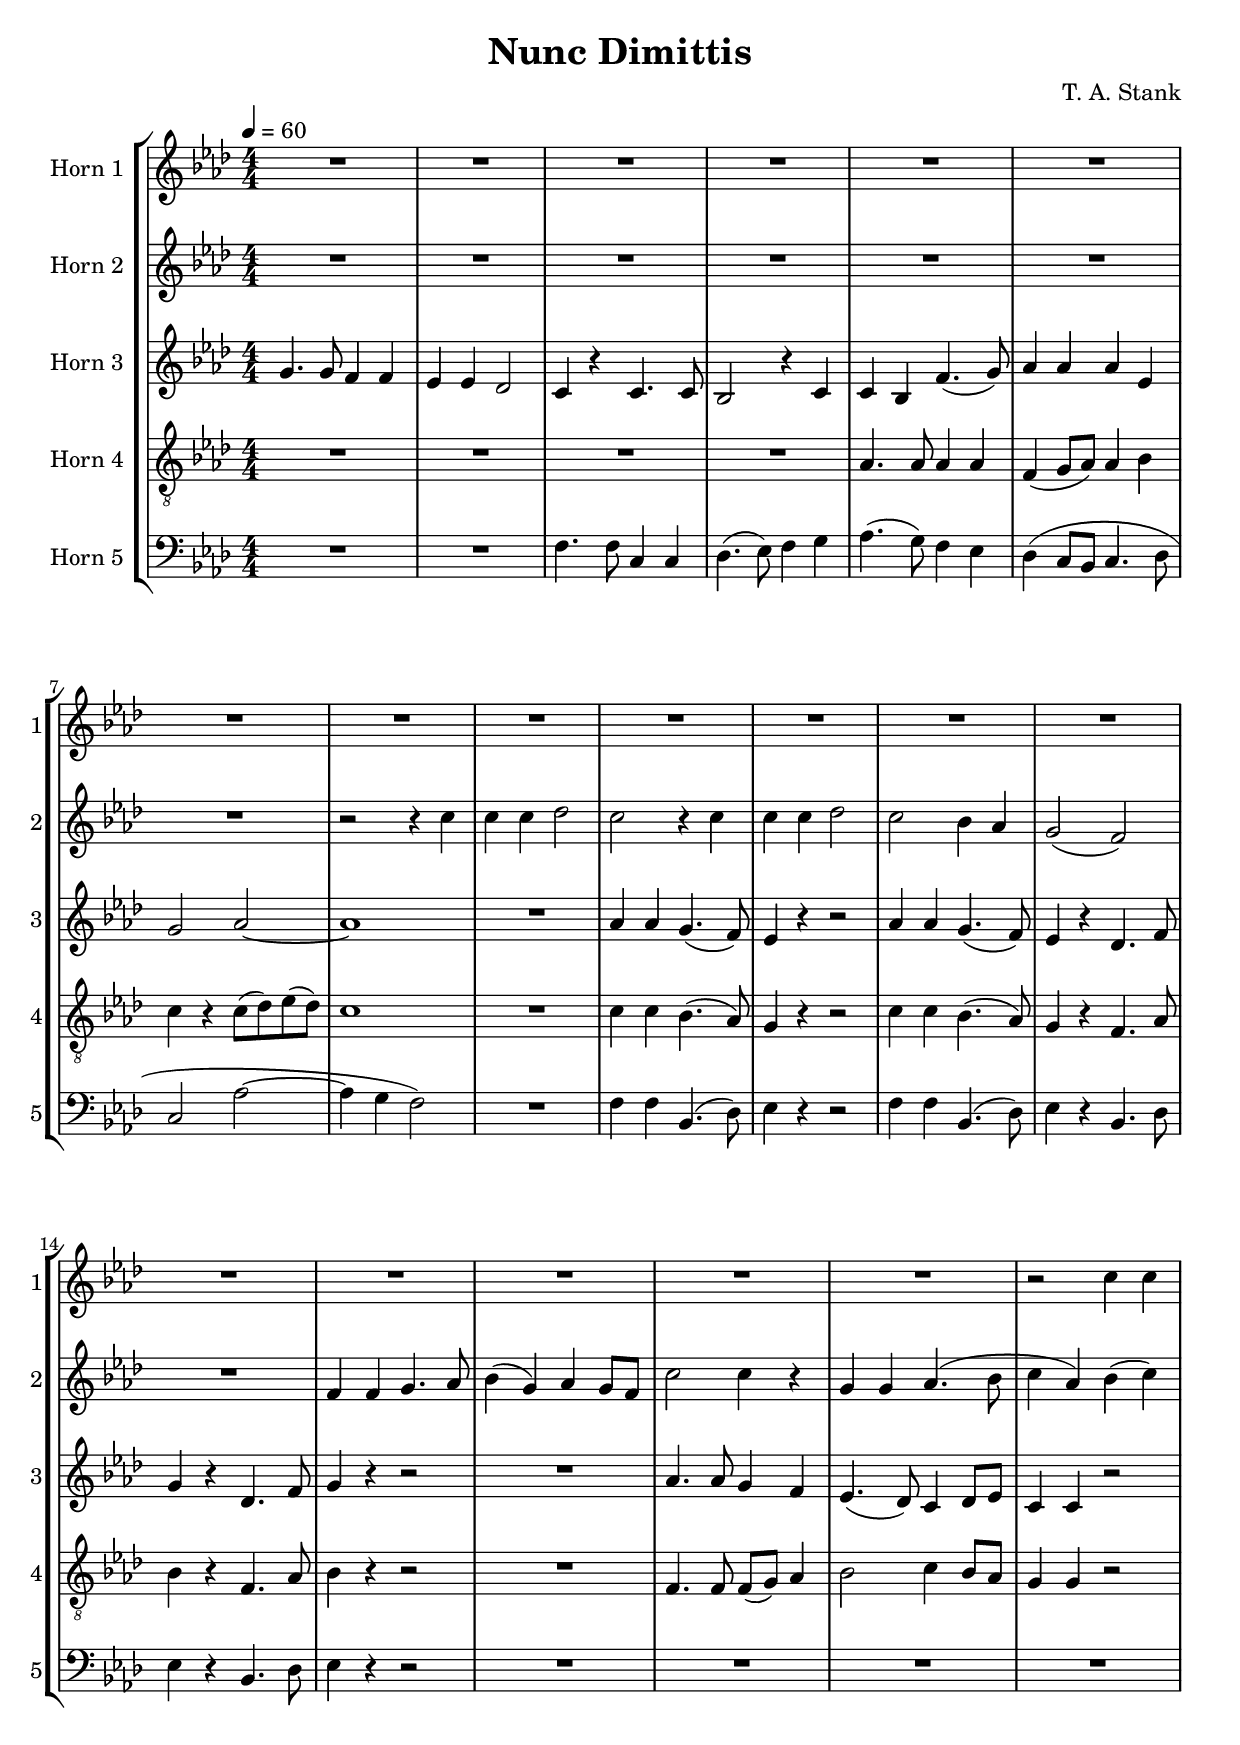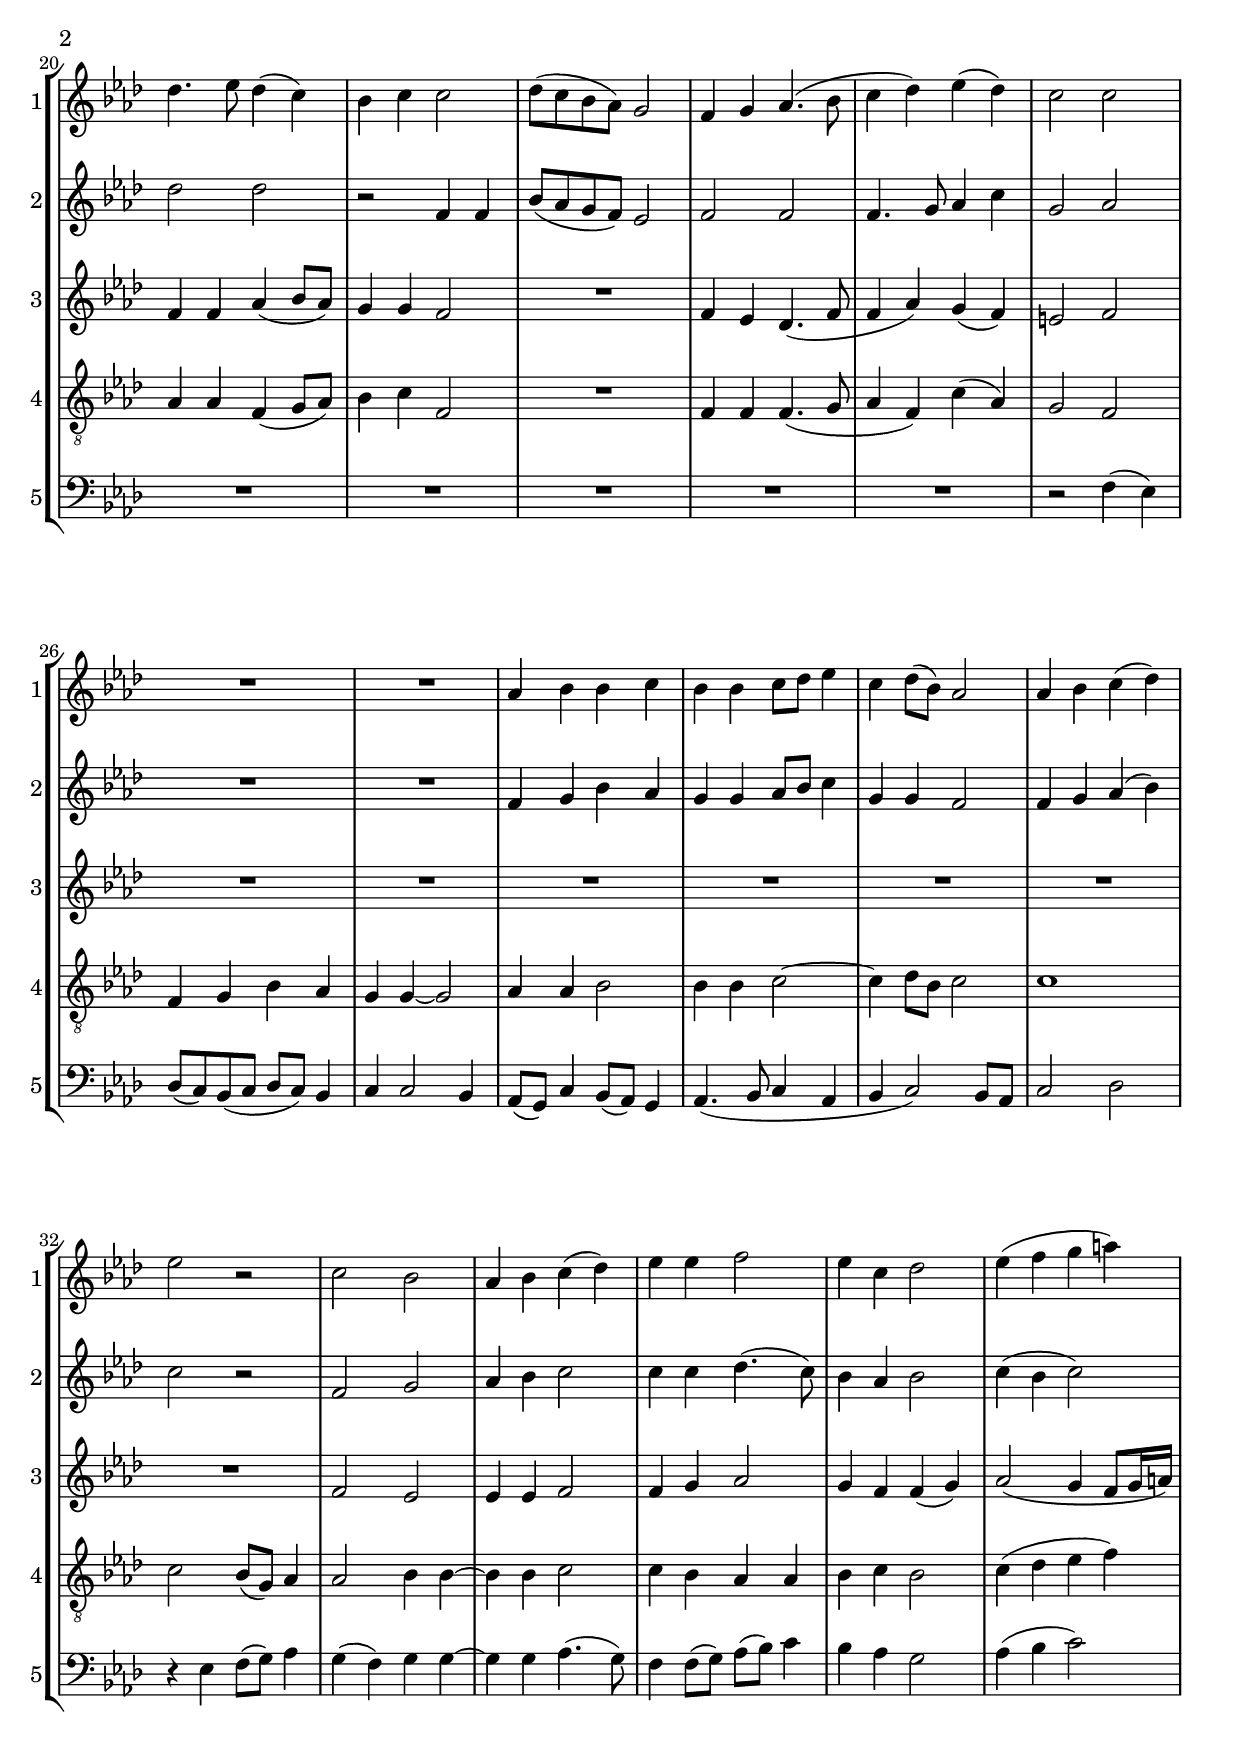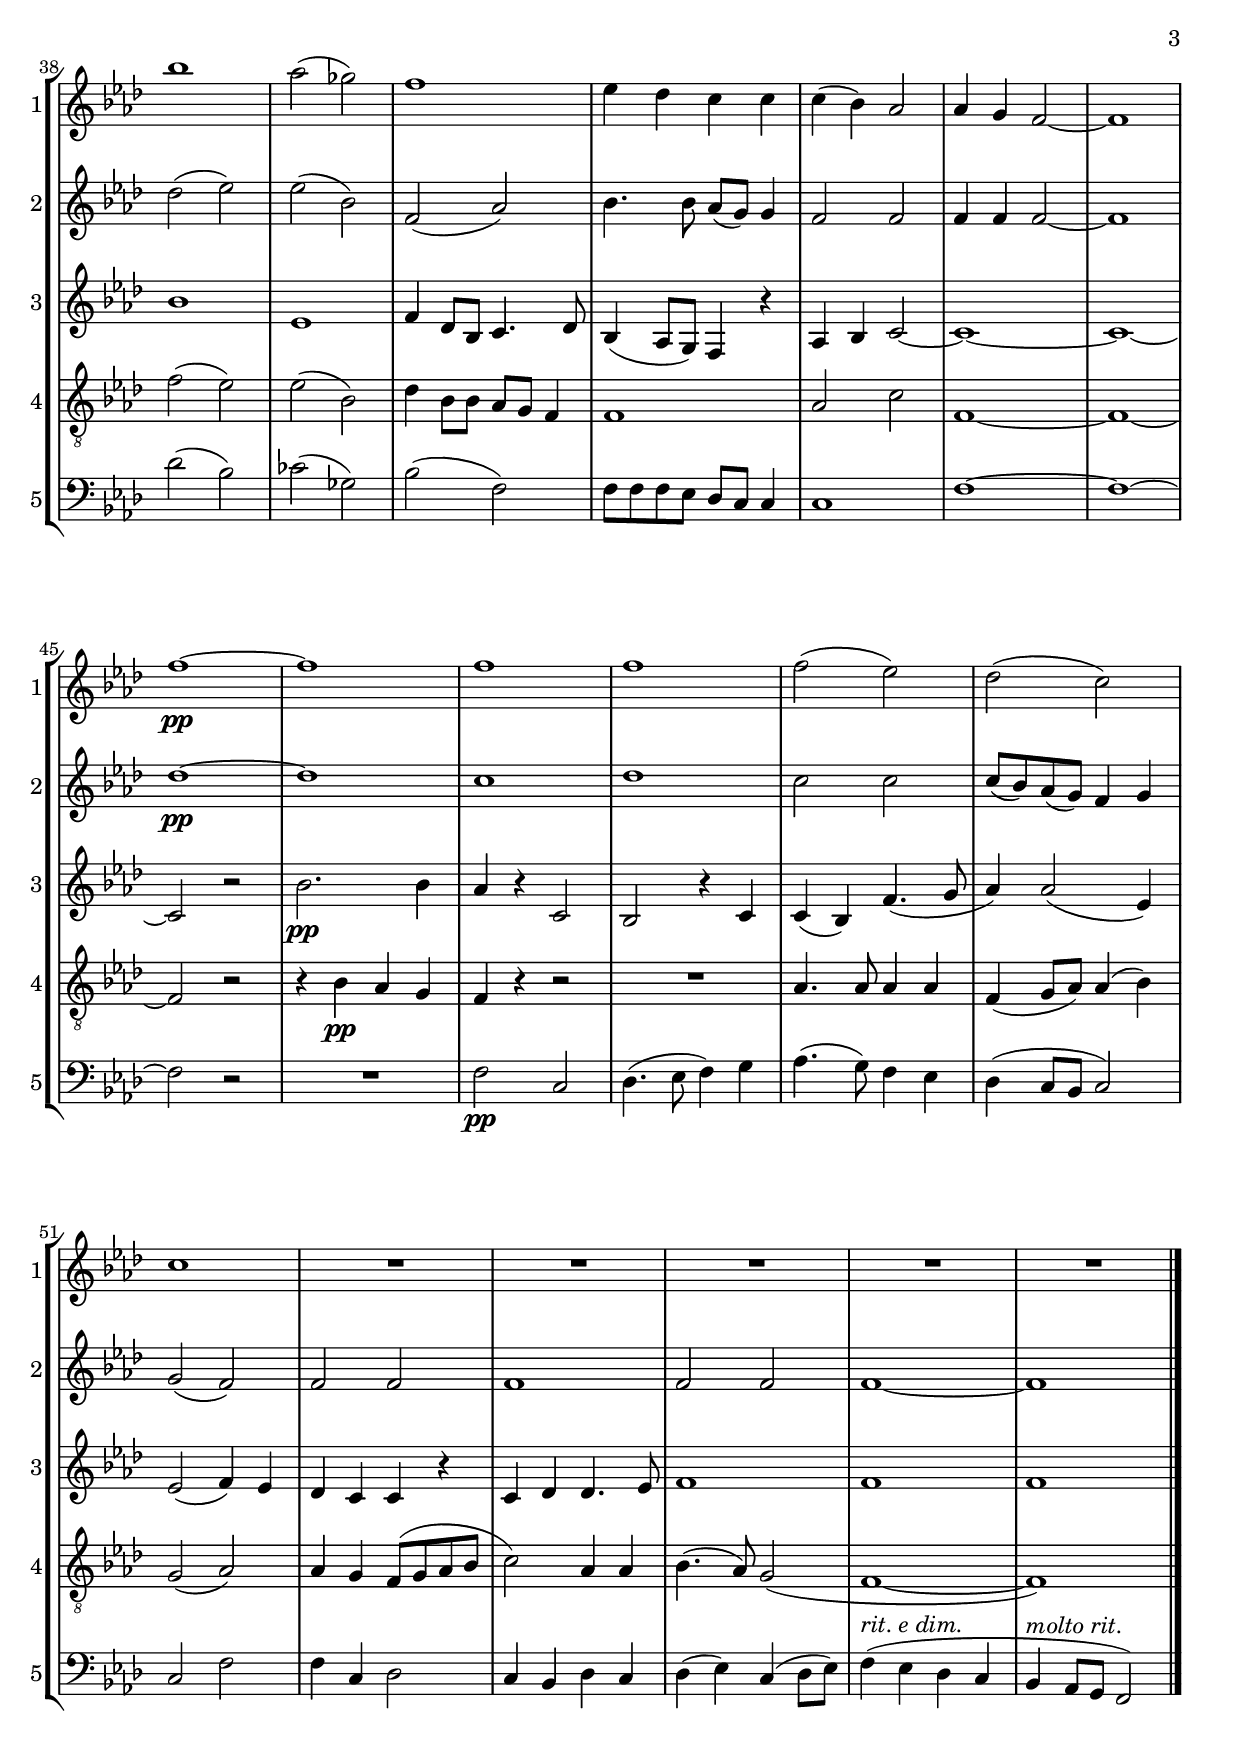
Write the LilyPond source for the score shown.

\version "2.12.3"

\include "header.lyi"
\include "template.lyi"

soprano = \relative c'' {
    R1*18
    r2 c4 c             |%19
    des4. ees8 des4 (c) |%20
    bes4 c c2           |%21
    des8 (c bes aes) g2 |%22
    f4 g aes4. (bes8    |%23
    c4 des) ees4 (des)  |%24
    c2 c                |%25
    R1*2                |%26-27
    aes4 bes bes c      |%28
    bes4 bes c8 des ees4    |%29
    c4 des8 (bes) aes2  |%30
    aes4 bes c (des)    |%31
    ees2 r              |%32
    c2 bes              |%33
    aes4 bes c (des)    |%34
    ees4 ees f2         |%35
    ees4 c des2         |%36
    ees4 (f g a)        |%37
    bes1                |%38
    aes2 (ges)          |%39
    f1                  |%40
    ees4 des c c        |%41
    c4 (bes) aes2       |%42
    aes4 g f2~          |%43
    f1                  |%44
    f'1~\pp             |%45
    f1                  |%46
    f1                  |%47
    f1                  |%48
    f2 (ees)            |%49
    des2 (c)            |%50
    c1                  |%51
    R1*5                |%52-56
}

mezzo = \relative c'' {
    R1*7
    r2 r4 c     |%8
    c4 c des2   |%9
    c2 r4 c     |%11
    c4 c des2   |%12
    c2 bes4 aes |%12
    g2 (f)      |%13
    R1          |%14
    f4 f g4. aes8   |%15
    bes4 (g) aes g8 f   |%16
    c'2 c4 r            |%17
    g4 g aes4. (bes8    |%18
    c4 aes) bes (c)     |%19
    des2 des            |%20
    r2 f,4 f            |%21
    bes8 (aes g f) ees2 |%22
    f2 f                |%23
    f4. g8 aes4 c       |%24
    g2 aes              |%25
    R1*2                |%26-27
    f4 g bes aes        |%28
    g4 g aes8 bes c4    |%29
    g4 g f2             |%30
    f4 g aes (bes)      |%31
    c2 r2               |%32
    f,2 g               |%33
    aes4 bes c2         |%34
    c4 c des4. (c8)     |%35
    bes4 aes bes2       |%36
    c4 (bes c2)         |%37
    des2 (ees)          |%38
    ees2 (bes)          |%39
    f2 (aes)            |%40
    bes4. bes8 aes (g) g4   |%41
    f2 f                |%42
    f4 f f2~            |%43
    f1                  |%44
    des'1~\pp           |%45
    des1                |%46
    c1                  |%47
    des1                |%48
    c2 c                |%49
    c8 (bes) aes (g) f4 g   |%50
    g2 (f)              |%51
    f2 f                |%52
    f1                  |%53
    f2 f                |%54
    f1~                 |%55
    f1                  |%56
}

alto = \relative c'' {
    g4. g8 f4 f             |%1
    ees4 ees des2           |%2
    c4 r c4. c8             |%3
    bes2 r4 c               |%4
    c4 bes f'4. (g8)        |%5
    aes4 aes aes ees        |%6
    g2 aes~                 |%7
    aes1                    |%8
    R1                      |%9
    aes4 aes g4. (f8)       |%10
    ees4 r r2               |%11
    aes4 aes g4. (f8)       |%12
    ees4 r des4. f8         |%13
    g4 r des4. f8           |%14
    g4 r r2                 |%15
    R1                      |%16
    aes4. aes8 g4 f         |%17
    ees4. (des8) c4 des8 ees    |%18
    c4 c r2                     |%19
    f4 f aes (bes8 aes)         |%20
    g4 g f2                     |%21
    R1                          |%22
    f4 ees des4. (f8            |%23
    f4 aes) g (f)               |%24
    e2 f                        |%25
    R1*7                        |%26-32
    f2 ees                      |%33
    ees4 ees f2                 |%34
    f4 g aes2                   |%35
    g4 f f (g)                  |%36
    aes2 (g4 f8 g16 a)          |%37
    bes1                        |%38
    ees,1                       |%39
    f4 des8 bes c4. des8        |%40
    bes4 (aes8 g) f4 r          |%41
    aes4 bes c2~                |%42
    c1~                         |%43
    c1~                         |%44
    c2 r                        |%45
    bes'2.\pp bes4              |%46
    aes4 r c,2                  |%47
    bes2 r4 c                   |%48
    c4 (bes) f'4. (g8           |%49
    aes4) aes2 (ees4)           |%50
    ees2 (f4) ees               |%51
    des4 c c r                  |%52
    c4 des des4. ees8           |%53
    f1                          |%54
    f1                          |%55
    f1                          |%56
}

tenor = \relative c' {
    R1*4
    aes4. aes8 aes4 aes
    f4 (g8 aes) aes4 bes
    c4 r c8 (des) ees (des)
    c1
    R1
    c4 c bes4. (aes8)       |%10
    g4 r r2                 |%11
    c4 c bes4. (aes8)       |%12
    g4 r f4. aes8           |%13
    bes4 r f4. aes8         |%14
    bes4 r r2               |%15
    R1                      |%16
    f4. f8 f (g) aes4       |%17
    bes2 c4 bes8 aes        |%18
    g4 g r2                 |%19
    aes4 aes f4 (g8 aes)    |%20
    bes4 c f,2              |%21
    R1                      |%22
    f4 f f4. (g8            |%23
    aes4 f) c' (aes)        |%24
    g2 f                    |%25
    f4 g bes aes            |%26
    g4 g~ g2                |%27
    aes4 aes bes2           |%28
    bes4 bes c2~            |%29
    c4 des8 bes c2          |%30
    c1                      |%31
    c2 bes8 (g) aes4        |%32
    aes2 bes4 bes~          |%33
    bes4 bes c2             |%34
    c4 bes aes aes          |%35
    bes4 c bes2             |%36
    c4 (des ees f)          |%37
    f2 (ees)                |%38
    ees2 (bes)              |%39
    des4 bes8 bes aes g f4  |%40
    f1                      |%41
    aes2 c                  |%42
    f,1~                    |%43
    f1~                     |%44
    f2 r                    |%45
    r4 bes\pp aes g         |%46
    f4 r r2                 |%47
    R1                      |%48
    aes4. aes8 aes4 aes     |%49
    f4 (g8 aes) aes4 (bes)  |%50
    g2 (aes)                |%51
    aes4 g f8 (g aes bes    |%52
    c2) aes4 aes            |%53
    bes4. (aes8) g2 (       |%54
    f1~                     |%55
    f1)                     |%56
}

subp=\markup{\italic{sub.}\dynamic{p}}
rit=\markup{\italic{rit.}}
ritedim=\markup{\italic{rit. e dim.}}
moltorit=\markup{\italic{molto rit.}}

scoop = #(define-music-function
    (parser location scoopFrom)
    (ly:pitch?)
    #{
        \override Score.GraceSpacing #'spacing-increment = #4.0
        \grace{\hideNotes $scoopFrom \glissando \unHideNotes}
        \revert Score.GraceSpacing #'spacing-increment
    #}
)

fall = #(define-music-function
    (parser location fallsize)
    (number?)
    #{
        -\bendAfter $fallsize
    #}
)

noTimeText = #(define-music-function
    (parser location text)
    (string?)
    #{
        \relative c'' {
            \grace{\hideNotes b^$text \unHideNotes}
        }
    #}
)

caesura = {
    \override BreathingSign #'text = \markup {
        \musicglyph #"scripts.caesura.straight"
    }
    \breathe
%   \revert BreathingSign #'text
%TODO: This is bad, as it leaves the breathing sign as the caesura sign.  This implementation aspect should be hidden from whatever file includes this.
}
sim=\markup{\italic{sim.}}



bass = \relative c {
    R1*2                        |%1-2
    f4. f8 c4 c                 |%3
    des4. (ees8) f4 g           |%4
    aes4. (g8) f4 ees           |%5
    des4 (c8 bes c4. des8       |%6
    c2 aes'~                    |%7
    aes4 g f2)                  |%8
    R1                          |%9
    f4 f bes,4. (des8)          |%10
    ees4 r r2                   |%11
    f4 f bes,4. (des8)          |%12
    ees4 r bes4. des8           |%13
    ees4 r bes4. des8           |%14
    ees4 r r2                   |%15
    R1*9                        |%16-24
    r2 f4 (ees)                 |%25
    des8 (c) bes (c des c) bes4 |%26
    c4 c2 bes4                  |%27
    aes8 (g) c4 bes8 (aes) g4   |%28
    aes4. (bes8 c4 aes          |%29
    bes4 c2) bes8 aes           |%30
    c2 des                      |%31
    r4 ees f8 (g) aes4          |%32
    g4 (f) g g~                 |%33
    g4 g aes4. (g8)             |%34
    f4 f8 (g) aes (bes) c4      |%35
    bes4 aes g2                 |%36
    aes4 (bes c2)               |%37
    des2 (bes)                  |%38
    ces2 (ges)                  |%39
    bes2 (f)                    |%40
    f8 f f ees des c c4         |%41
    c1                          |%42
    f1~                         |%43
    f1~                         |%44
    f2 r                        |%45
    R1                          |%46
    f2\pp c                     |%47
    des4. (ees8 f4) g           |%48
    aes4. (g8) f4 ees           |%49
    des4 (c8 bes c2)            |%50
    c2 f                        |%51
    f4 c des2                   |%52
    c4 bes des c                |%53
    des4 (ees) c (des8 ees)     |%54
    f4^\ritedim (ees des c      |%55
    bes4^\moltorit aes8 g f2)   |%56
}


midiInstr = "french horn"

\score {
    \new StaffGroup <<
        \new Staff = Soprano <<
            \set Staff.instrumentName = "Horn 1"
            \set Staff.shortInstrumentName = "1"
            \set Staff.midiInstrument = \midiInstr
            \transposition f
            \template
            \new Voice <<
                \soprano
            >>
        >>

        \new Staff = Mezzo <<
            \set Staff.instrumentName = "Horn 2"
            \set Staff.shortInstrumentName = "2"
            \set Staff.midiInstrument = \midiInstr
            \transposition f
            \template
            \new Voice <<
                \mezzo
            >>
        >>
       
        \new Staff = Alto <<
%           \clef alto
            \set Staff.instrumentName = "Horn 3"
            \set Staff.shortInstrumentName = "3"
            \set Staff.midiInstrument = \midiInstr
            \transposition f
            \template
            \new Voice <<
                \alto
            >>
        >>

        \new Staff = Tenor <<
            \set Staff.instrumentName = "Horn 4"
            \set Staff.shortInstrumentName = "4"
            \set Staff.midiInstrument = \midiInstr
            \clef "treble_8"
            \transposition f
            \template
            \new Voice <<
                \tenor
            >>
        >>

        \new Staff = Bass <<
            \set Staff.instrumentName = "Horn 5"
            \set Staff.shortInstrumentName = "5"
            \set Staff.midiInstrument = \midiInstr
            \clef bass
            \transposition f
            \template
            \new Voice <<
                \bass
            >>
        >>
    >>
    \layout { }
    \midi { }
}
